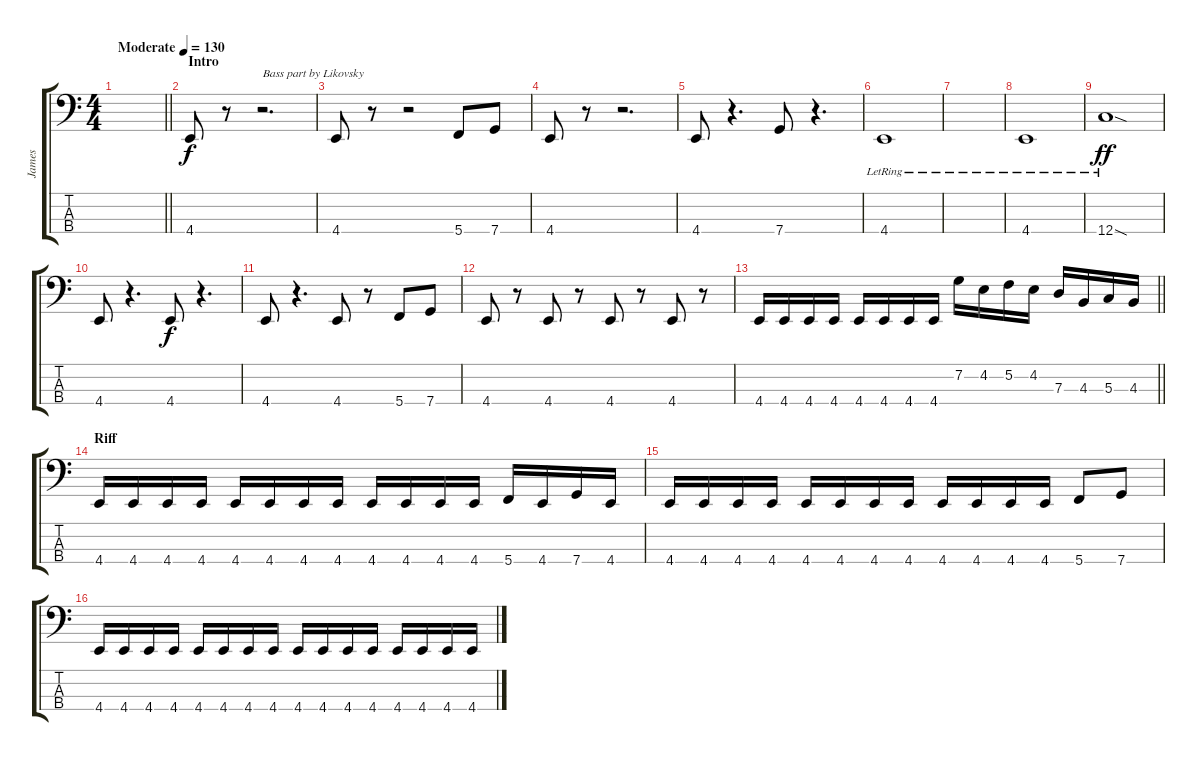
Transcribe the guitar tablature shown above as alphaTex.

\track ("James" "James") {instrument electricbasspick}
\staff {score tabs}
\tuning (F2 C2 G1 C1) {hide}
\ts (4 4)
\tempo (130 "Moderate")
\clef f4
\barLineRight lightlight
\ks c
|
\section ("" " Intro")
4.4.8 r.8 r.2{d txt "Bass part by Likovsky"} |
4.4.8 r.8 r.2 5.4.8 7.4.8 |
4.4.8 r.8 r.2{d} |
4.4.8 r.4{d} 7.4.8 r.4{d} |
4.4{lr}.1 |
|
4.4{lr}.1 |
12.4{sod lr}.1{dy ff} |
4.4.8 r.4{d} 4.4.8{dy f} r.4{d} |
4.4.8 r.4{d} 4.4.8 r.8 5.4.8 7.4.8 |
4.4.8 r.8 4.4.8 r.8 4.4.8 r.8 4.4.8 r.8 |
\barLineRight lightlight
4.4.16 4.4.16 4.4.16 4.4.16 4.4.16 4.4.16 4.4.16 4.4.16 7.2.16 4.2.16 5.2.16 4.2.16 7.3.16 4.3.16 5.3.16 4.3.16 |
\section ("" "Riff")
4.4.16 4.4.16 4.4.16 4.4.16 4.4.16 4.4.16 4.4.16 4.4.16 4.4.16 4.4.16 4.4.16 4.4.16 5.4.16 4.4.16 7.4.16 4.4.16 |
4.4.16 4.4.16 4.4.16 4.4.16 4.4.16 4.4.16 4.4.16 4.4.16 4.4.16 4.4.16 4.4.16 4.4.16 5.4.8 7.4.8 |
4.4.16 4.4.16 4.4.16 4.4.16 4.4.16 4.4.16 4.4.16 4.4.16 4.4.16 4.4.16 4.4.16 4.4.16 4.4.16 4.4.16 4.4.16 4.4.16
